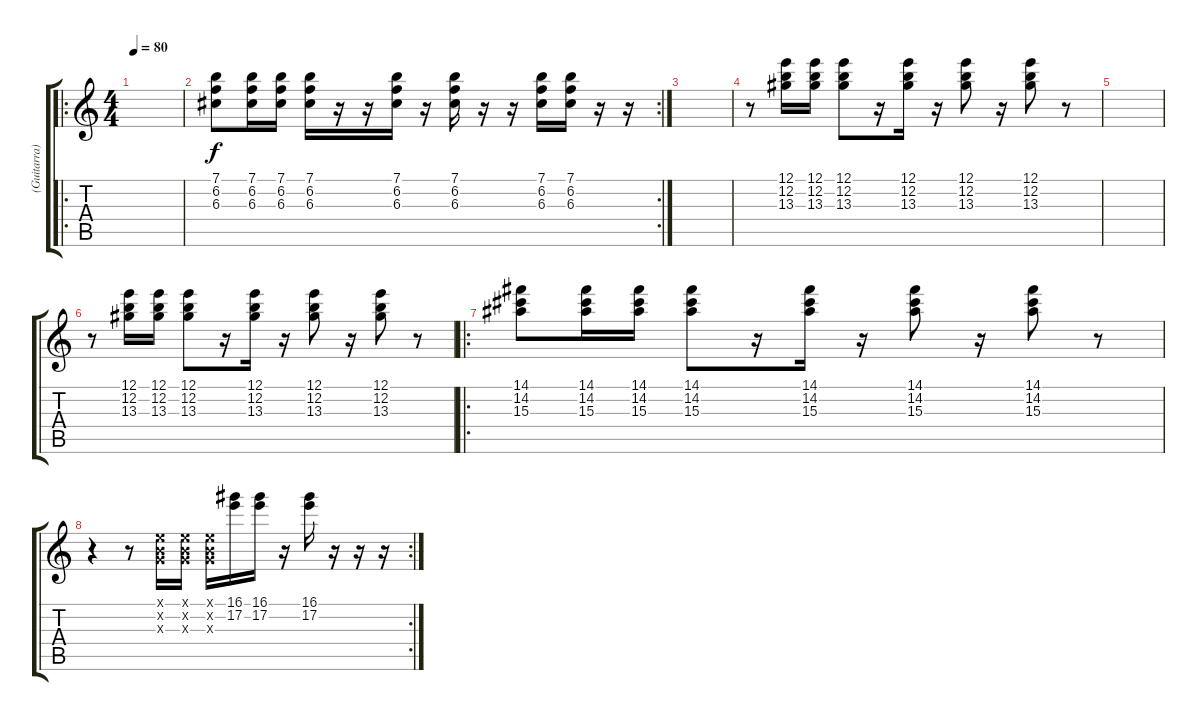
\track ("(Guitarra)" "(Guitarra)") {instrument electricguitarjazz}
\staff {score tabs}
\tuning (E4 B3 G3 D3 A2 E2) {hide}
\ro
\ts (4 4)
\tempo 80
\clef g2
\ks c
|
\rc 2
(7.1 6.2 6.3).8{instrument electricguitarclean} (7.1 6.2 6.3).16 (7.1 6.2 6.3).16 (7.1 6.2 6.3).16 r.16 r.16 (7.1 6.2 6.3).16 r.16 (7.1 6.2 6.3).16 r.16 r.16 (7.1 6.2 6.3).16 (7.1 6.2 6.3).16 r.16 r.16 |
|
r.8 (12.1 12.2 13.3).16 (12.1 12.2 13.3).16 (12.1 12.2 13.3).8 r.16 (12.1 12.2 13.3).16 r.16 (12.1 12.2 13.3).8 r.16 (12.1 12.2 13.3).8 r.8 |
|
r.8 (12.1 12.2 13.3).16 (12.1 12.2 13.3).16 (12.1 12.2 13.3).8 r.16 (12.1 12.2 13.3).16 r.16 (12.1 12.2 13.3).8 r.16 (12.1 12.2 13.3).8 r.8 |
\ro
(14.1 14.2 15.3).8 (14.1 14.2 15.3).16 (14.1 14.2 15.3).16 (14.1 14.2 15.3).8 r.16 (14.1 14.2 15.3).16 r.16 (14.1 14.2 15.3).8 r.16 (14.1 14.2 15.3).8 r.8 |
\rc 2
r.4 r.8 (0.1{x} 0.2{x} 0.3{x}).16 (0.1{x} 0.2{x} 0.3{x}).16 (0.1{x} 0.2{x} 0.3{x}).16 (16.1 17.2).16 (16.1 17.2).16 r.16 (16.1 17.2).16 r.16 r.16 r.16
